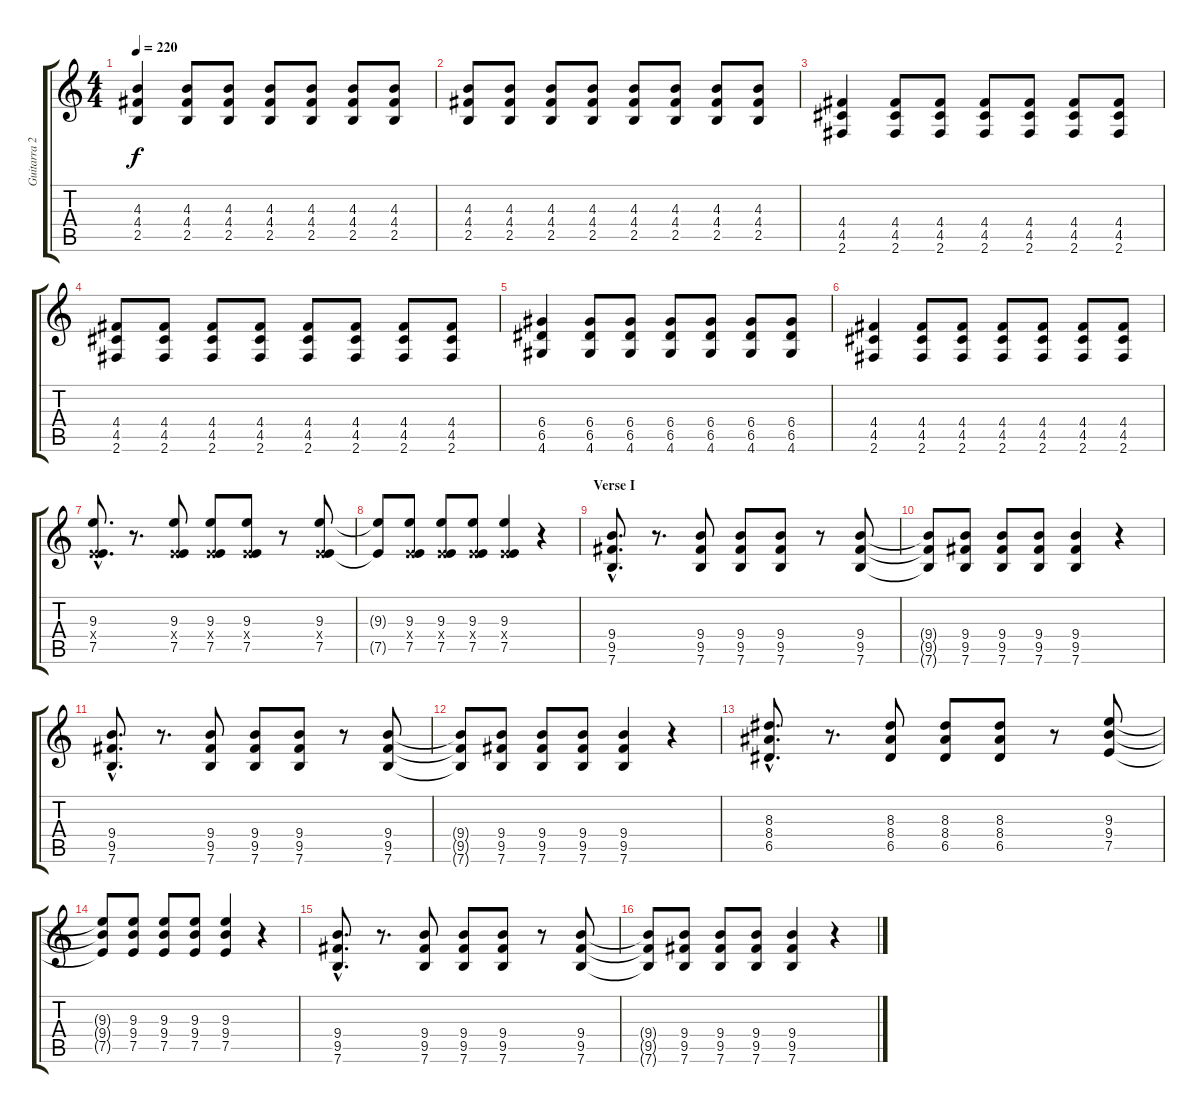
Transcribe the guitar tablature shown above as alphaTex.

\track ("Guitarra 2 - Erik" "Guitarra 2") {instrument distortionguitar}
\staff {score tabs}
\tuning (E4 B3 G3 D3 A2 E2) {hide}
\ts (4 4)
\tempo 220
\clef g2
\ks c
(4.3 4.4 2.5).4{dy f} (4.3 4.4 2.5).8 (4.3 4.4 2.5).8 (4.3 4.4 2.5).8 (4.3 4.4 2.5).8 (4.3 4.4 2.5).8 (4.3 4.4 2.5).8 |
(4.3 4.4 2.5).8 (4.3 4.4 2.5).8 (4.3 4.4 2.5).8 (4.3 4.4 2.5).8 (4.3 4.4 2.5).8 (4.3 4.4 2.5).8 (4.3 4.4 2.5).8 (4.3 4.4 2.5).8 |
(4.4 4.5 2.6).4 (4.4 4.5 2.6).8 (4.4 4.5 2.6).8 (4.4 4.5 2.6).8 (4.4 4.5 2.6).8 (4.4 4.5 2.6).8 (4.4 4.5 2.6).8 |
(4.4 4.5 2.6).8 (4.4 4.5 2.6).8 (4.4 4.5 2.6).8 (4.4 4.5 2.6).8 (4.4 4.5 2.6).8 (4.4 4.5 2.6).8 (4.4 4.5 2.6).8 (4.4 4.5 2.6).8 |
(6.4 6.5 4.6).4 (6.4 6.5 4.6).8 (6.4 6.5 4.6).8 (6.4 6.5 4.6).8 (6.4 6.5 4.6).8 (6.4 6.5 4.6).8 (6.4 6.5 4.6).8 |
(4.4 4.5 2.6).4 (4.4 4.5 2.6).8 (4.4 4.5 2.6).8 (4.4 4.5 2.6).8 (4.4 4.5 2.6).8 (4.4 4.5 2.6).8 (4.4 4.5 2.6).8 |
(9.3{hac} 2.4{hac x} 7.5{hac}).8{d} r.8{d} (9.3 2.4{x} 7.5).8 (9.3 2.4{x} 7.5).8 (9.3 2.4{x} 7.5).8 r.8 (9.3 2.4{x} 7.5).8 |
(9.3{t} 7.5{t}).8 (9.3 2.4{x} 7.5).8 (9.3 2.4{x} 7.5).8 (9.3 2.4{x} 7.5).8 (9.3 2.4{x} 7.5).4 r.4 |
\section ("" "Verse I")
(9.4{hac} 9.5{hac} 7.6{hac}).8{d} r.8{d} (9.4 9.5 7.6).8 (9.4 9.5 7.6).8 (9.4 9.5 7.6).8 r.8 (9.4 9.5 7.6).8 |
(9.4{t} 9.5{t} 7.6{t}).8 (9.4 9.5 7.6).8 (9.4 9.5 7.6).8 (9.4 9.5 7.6).8 (9.4 9.5 7.6).4 r.4 |
(9.4{hac} 9.5{hac} 7.6{hac}).8{d} r.8{d} (9.4 9.5 7.6).8 (9.4 9.5 7.6).8 (9.4 9.5 7.6).8 r.8 (9.4 9.5 7.6).8 |
(9.4{t} 9.5{t} 7.6{t}).8 (9.4 9.5 7.6).8 (9.4 9.5 7.6).8 (9.4 9.5 7.6).8 (9.4 9.5 7.6).4 r.4 |
(8.3{hac} 8.4{hac} 6.5{hac}).8{d} r.8{d} (8.3 8.4 6.5).8 (8.3 8.4 6.5).8 (8.3 8.4 6.5).8 r.8 (9.3 9.4 7.5).8 |
(9.3{t} 9.4{t} 7.5{t}).8 (9.3 9.4 7.5).8 (9.3 9.4 7.5).8 (9.3 9.4 7.5).8 (9.3 9.4 7.5).4 r.4 |
(9.4{hac} 9.5{hac} 7.6{hac}).8{d} r.8{d} (9.4 9.5 7.6).8 (9.4 9.5 7.6).8 (9.4 9.5 7.6).8 r.8 (9.4 9.5 7.6).8 |
(9.4{t} 9.5{t} 7.6{t}).8 (9.4 9.5 7.6).8 (9.4 9.5 7.6).8 (9.4 9.5 7.6).8 (9.4 9.5 7.6).4 r.4
